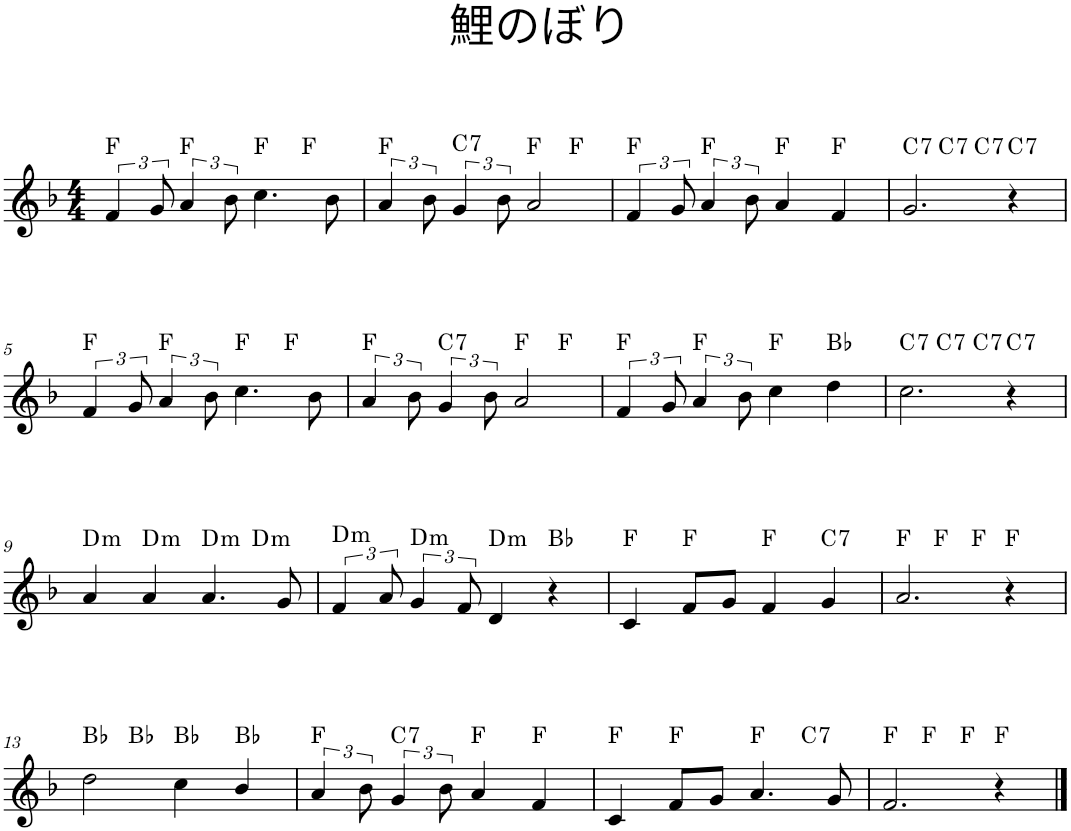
**kern	**harte
*part1	*part1
*staff1	*
*I"Piano	*
*I'Pno.	*
*clefG2	*
*k[b-]	*
*M4/4	*
=1	=1
*^	*
6f/	2.ryy	F:maj
12g/	.	.
6a/	.	F:maj
12b-\	.	.
4.cc\	.	F:maj
.	4ryy	F:maj
8b-\	.	.
=2	=2	=2
6a/	2.ryy	F:maj
12b-\	.	.
!	!	!LO:H:kt=7
6g/	.	C:7
12b-\	.	.
2a/	.	F:maj
.	4ryy	F:maj
*v	*v	*
=3	=3
6f/	F:maj
12g/	.
6a/	F:maj
12b-\	.
4a/	F:maj
4f/	F:maj
=4	=4
!	!LO:H:kt=7
*^	*
*	*^	*
2.g/	4ryy	2ryy	C:7
!	!	!	!LO:H:kt=7
.	2.ryy	.	C:7
!	!	!	!LO:H:kt=7
.	.	2ryy	C:7
!	!	!	!LO:H:kt=7
4r	.	.	C:7
*	*v	*v	*
!!LO:LB:g=z
=5	=5	=5
6f/	2.ryy	F:maj
12g/	.	.
6a/	.	F:maj
12b-\	.	.
4.cc\	.	F:maj
.	4ryy	F:maj
8b-\	.	.
=6	=6	=6
6a/	2.ryy	F:maj
12b-\	.	.
!	!	!LO:H:kt=7
6g/	.	C:7
12b-\	.	.
2a/	.	F:maj
.	4ryy	F:maj
*v	*v	*
=7	=7
6f/	F:maj
12g/	.
6a/	F:maj
12b-\	.
4cc\	F:maj
4dd\	Bb:maj
=8	=8
!	!LO:H:kt=7
*^	*
*	*^	*
2.cc\	4ryy	2ryy	C:7
!	!	!	!LO:H:kt=7
.	2.ryy	.	C:7
!	!	!	!LO:H:kt=7
.	.	2ryy	C:7
!	!	!	!LO:H:kt=7
4r	.	.	C:7
!!LO:LB:g=z	!!	!!
=9	=9	=9	=9
!	!	!	!LO:H:kt=m
*	*v	*v	*
4a/	2.ryy	D:min
!	!	!LO:H:kt=m
4a/	.	D:min
!	!	!LO:H:kt=m
4.a/	.	D:min
!	!	!LO:H:kt=m
.	4ryy	D:min
8g/	.	.
=10	=10	=10
!	!	!LO:H:kt=m
*v	*v	*
6f/	D:min
12a/	.
!	!LO:H:kt=m
6g/	D:min
12f/	.
!	!LO:H:kt=m
4d/	D:min
4r	Bb:maj
=11	=11
4c/	F:maj
8f/L	F:maj
8g/J	.
4f/	F:maj
!	!LO:H:kt=7
4g/	C:7
=12	=12
*^	*
*	*^	*
2.a/	4ryy	2ryy	F:maj
.	2.ryy	.	F:maj
.	.	2ryy	F:maj
4r	.	.	F:maj
*	*v	*v	*
!!LO:LB:g=z
=13	=13	=13
2dd\	4ryy	Bb:maj
.	2.ryy	Bb:maj
4cc\	.	Bb:maj
4b-/	.	Bb:maj
*v	*v	*
=14	=14
6a/	F:maj
12b-\	.
!	!LO:H:kt=7
6g/	C:7
12b-\	.
4a/	F:maj
4f/	F:maj
=15	=15
*^	*
4c/	2.ryy	F:maj
8f/L	.	F:maj
8g/J	.	.
4.a/	.	F:maj
!	!	!LO:H:kt=7
.	4ryy	C:7
8g/	.	.
=16	=16	=16
*	*^	*
2.f/	4ryy	2ryy	F:maj
.	2.ryy	.	F:maj
.	.	2ryy	F:maj
4r	.	.	F:maj
*v	*v	*v	*
==	==
*-	*-
